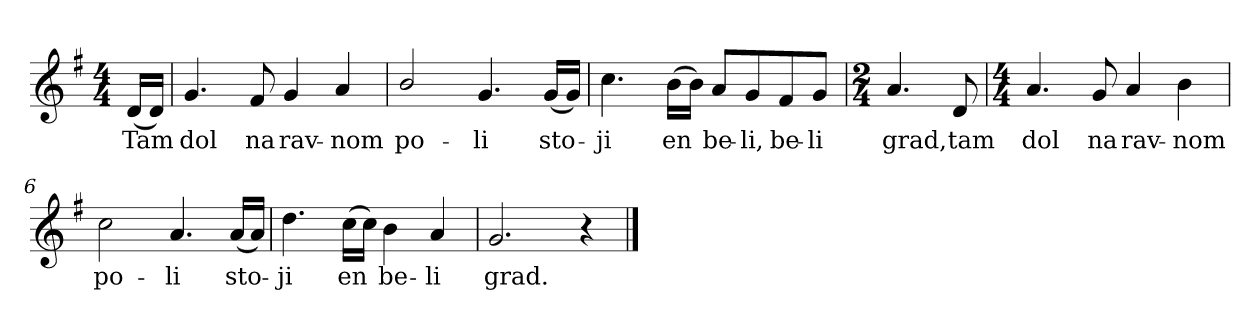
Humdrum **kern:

**kern	**text
*part1	*part1
*staff1	*staff1
*clefG2	*
*k[f#]	*
*G:	*
*M4/4	*
*MM93	*
=	=
(<16d/LL	Tam
16d/JJ)	.
=1	=1
4.g/	dol
8f#/	na
4g/	rav-
4a/	-nom
=2	=2
2b/	po-
4.g/	-li
(<16g/LL	sto-
16g/JJ)	.
=3	=3
4.cc\	-ji
(>16b\LL	en
16b\JJ)	.
8a/L	be-
8g/	-li,
8f#/	be-
8g/J	-li
=4	=4
*M2/4	*
4.a/	grad,
8d/	tam
!!LO:LB:g=z
=5	=5
*M4/4	*
4.a/	dol
8g/	na
4a/	rav-
4b\	-nom
=6	=6
2cc\	po-
4.a/	-li
(<16a/LL	sto-
16a/JJ)	.
=7	=7
4.dd\	-ji
(>16cc\LL	en
16cc\JJ)	.
4b\	be-
4a/	-li
=8	=8
2.g/	grad.
4r	.
==	==
*-	*-
